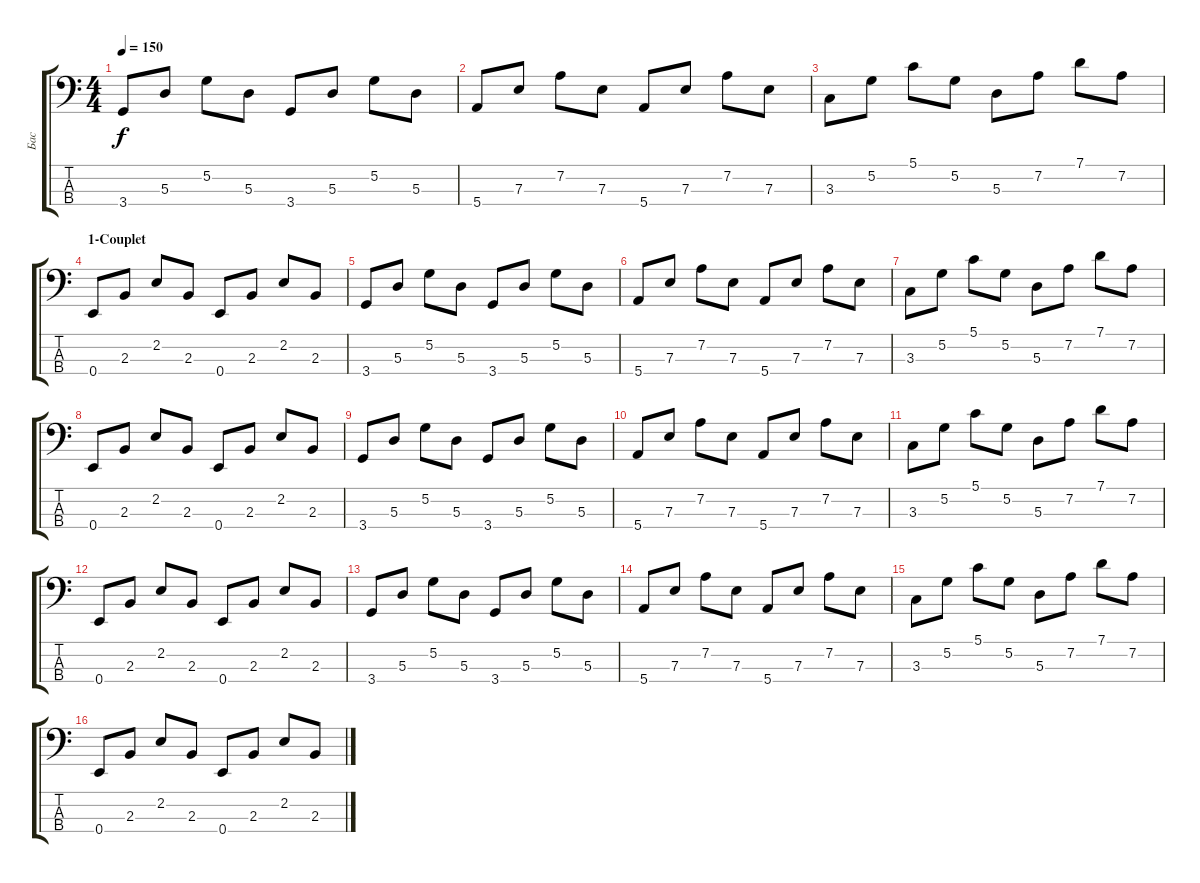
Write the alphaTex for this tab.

\track ("Бас" "Бас") {instrument electricbassfinger}
\staff {score tabs}
\tuning (G2 D2 A1 E1) {hide}
\ts (4 4)
\tempo 150
\clef f4
\ks c
3.4.8{dy f} 5.3.8 5.2.8 5.3.8 3.4.8 5.3.8 5.2.8 5.3.8 |
5.4.8 7.3.8 7.2.8 7.3.8 5.4.8 7.3.8 7.2.8 7.3.8 |
3.3.8 5.2.8 5.1.8 5.2.8 5.3.8 7.2.8 7.1.8 7.2.8 |
\section ("" "1-Couplet")
0.4.8 2.3.8 2.2.8 2.3.8 0.4.8 2.3.8 2.2.8 2.3.8 |
3.4.8 5.3.8 5.2.8 5.3.8 3.4.8 5.3.8 5.2.8 5.3.8 |
5.4.8 7.3.8 7.2.8 7.3.8 5.4.8 7.3.8 7.2.8 7.3.8 |
3.3.8 5.2.8 5.1.8 5.2.8 5.3.8 7.2.8 7.1.8 7.2.8 |
0.4.8 2.3.8 2.2.8 2.3.8 0.4.8 2.3.8 2.2.8 2.3.8 |
3.4.8 5.3.8 5.2.8 5.3.8 3.4.8 5.3.8 5.2.8 5.3.8 |
5.4.8 7.3.8 7.2.8 7.3.8 5.4.8 7.3.8 7.2.8 7.3.8 |
3.3.8 5.2.8 5.1.8 5.2.8 5.3.8 7.2.8 7.1.8 7.2.8 |
0.4.8 2.3.8 2.2.8 2.3.8 0.4.8 2.3.8 2.2.8 2.3.8 |
3.4.8 5.3.8 5.2.8 5.3.8 3.4.8 5.3.8 5.2.8 5.3.8 |
5.4.8 7.3.8 7.2.8 7.3.8 5.4.8 7.3.8 7.2.8 7.3.8 |
3.3.8 5.2.8 5.1.8 5.2.8 5.3.8 7.2.8 7.1.8 7.2.8 |
0.4.8 2.3.8 2.2.8 2.3.8 0.4.8 2.3.8 2.2.8 2.3.8
